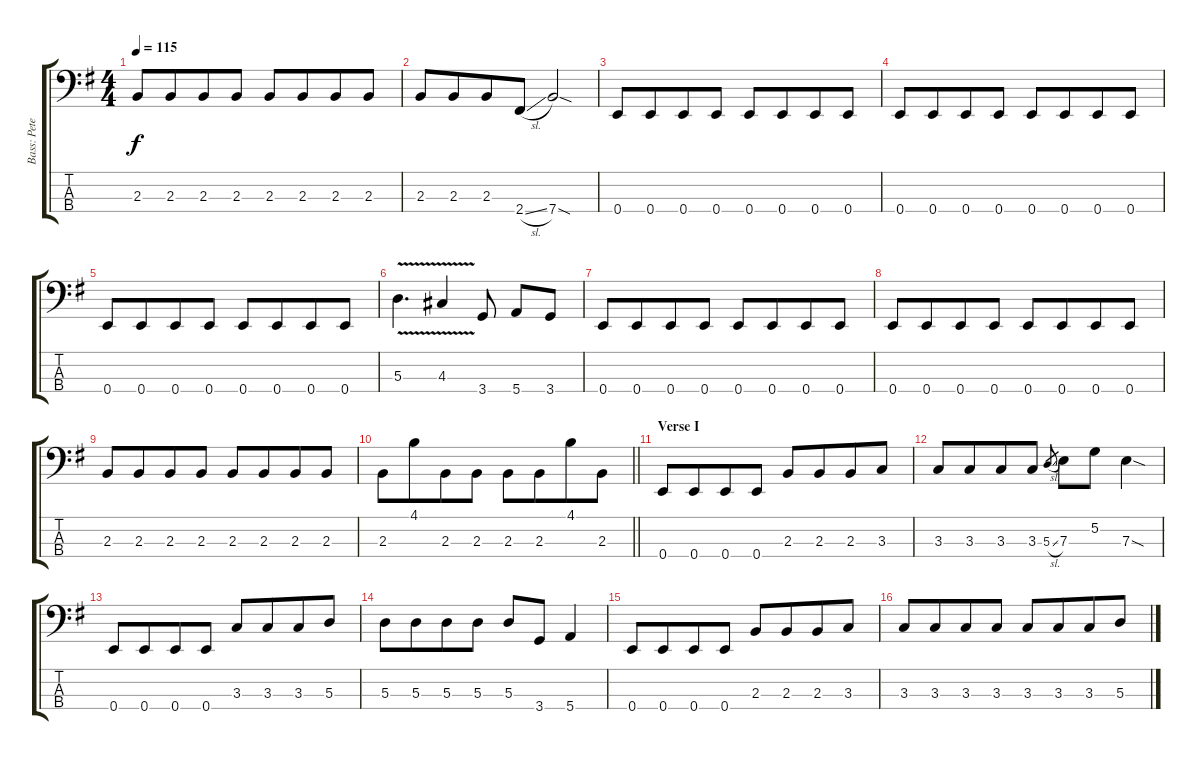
\track ("Bass: Peter" "Bass: Pete") {instrument electricbassfinger}
\staff {score tabs}
\tuning (G2 D2 A1 E1) {hide}
\ts (4 4)
\tempo 115
\clef f4
\ks g
2.3.8{dy f} 2.3.8{beam merge} 2.3.8 2.3.8 2.3.8 2.3.8{beam merge} 2.3.8 2.3.8 |
2.3.8 2.3.8{beam merge} 2.3.8 2.4{sl}.8 7.4{sod}.2 |
0.4.8 0.4.8{beam merge} 0.4.8 0.4.8 0.4.8 0.4.8{beam merge} 0.4.8 0.4.8 |
0.4.8 0.4.8{beam merge} 0.4.8 0.4.8 0.4.8 0.4.8{beam merge} 0.4.8 0.4.8 |
0.4.8 0.4.8{beam merge} 0.4.8 0.4.8 0.4.8 0.4.8{beam merge} 0.4.8 0.4.8 |
5.3{v}.4{d} 4.3{v}.4 3.4.8 5.4.8 3.4.8 |
0.4.8 0.4.8{beam merge} 0.4.8 0.4.8 0.4.8 0.4.8{beam merge} 0.4.8 0.4.8 |
0.4.8 0.4.8{beam merge} 0.4.8 0.4.8 0.4.8 0.4.8{beam merge} 0.4.8 0.4.8 |
2.3.8 2.3.8{beam merge} 2.3.8 2.3.8 2.3.8 2.3.8{beam merge} 2.3.8 2.3.8 |
\barLineRight lightlight
2.3.8 4.1.8{beam merge} 2.3.8 2.3.8 2.3.8 2.3.8{beam merge} 4.1.8 2.3.8 |
\section ("" "Verse I")
0.4.8 0.4.8{beam merge} 0.4.8 0.4.8 2.3.8 2.3.8{beam merge} 2.3.8 3.3.8 |
3.3.8 3.3.8{beam merge} 3.3.8 3.3.8 5.3{sl}.8{gr} 7.3.8 5.2.8{beam merge} 7.3{sod}.4 |
0.4.8 0.4.8{beam merge} 0.4.8 0.4.8 3.3.8 3.3.8{beam merge} 3.3.8 5.3.8 |
5.3.8 5.3.8{beam merge} 5.3.8 5.3.8 5.3.8 3.4.8{beam merge} 5.4.4 |
0.4.8 0.4.8{beam merge} 0.4.8 0.4.8 2.3.8 2.3.8{beam merge} 2.3.8 3.3.8 |
3.3.8 3.3.8{beam merge} 3.3.8 3.3.8 3.3.8 3.3.8{beam merge} 3.3.8 5.3.8
